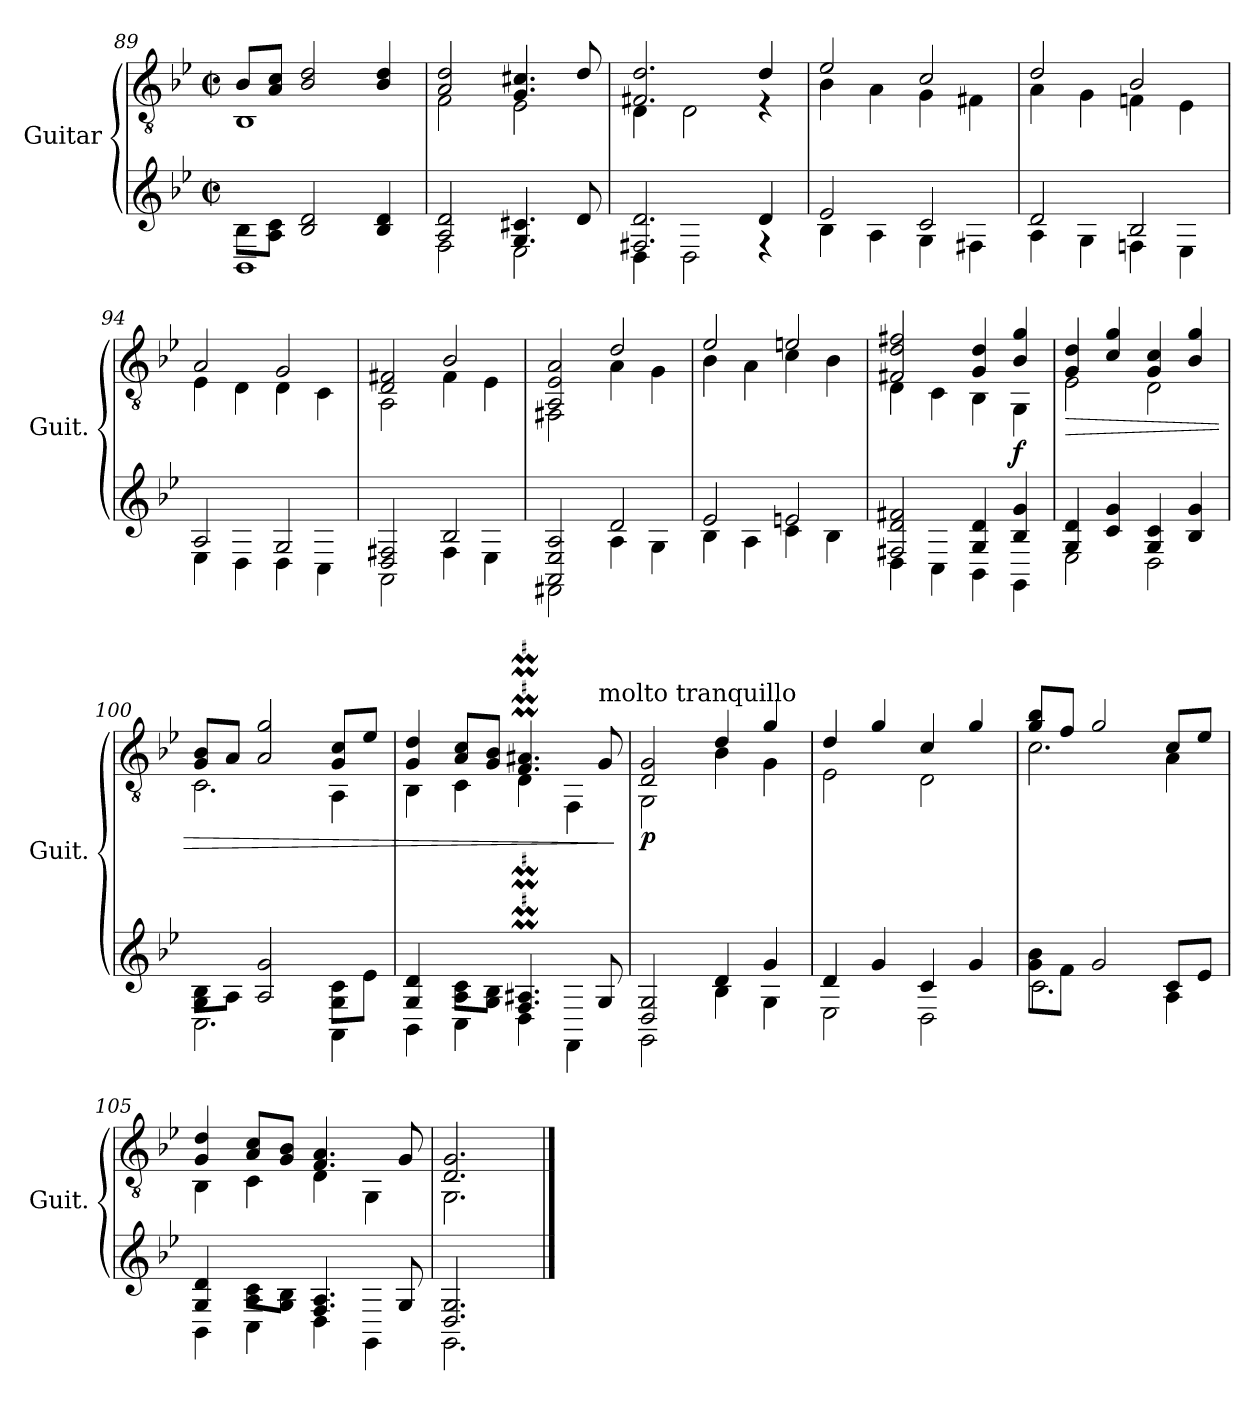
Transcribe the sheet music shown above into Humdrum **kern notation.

**kern	**kern	**dynam
*part1	*part1	*part1
*staff2	*staff1	*staff1/2
*I"Guitar	*	*
*I'Guit.	*	*
!!LO:PB:g=z
*	*clefGv2	*
*k[b-e-]	*k[b-e-]	*
*M2/2	*M2/2	*
*met(c|)	*met(c|)	*
=89	=89	=89
*^	*^	*
8B-L	1BB-	8B-/L	1BB-	.
8A\ 8c\J	.	8A/ 8c/J	.	.
2B- 2d	.	2B-/ 2d/	.	.
4B- 4d	.	4B-/ 4d/	.	.
=90	=90	=90	=90	=90
2A 2d	2F	2A/ 2d/	2F\	.
4.G 4.c#X	2E-	4.G/ 4.c#X/	2E-\	.
8d	.	8d/	.	.
=91	=91	=91	=91	=91
2.F#X 2.d	4D	2.F#X/ 2.d/	4D\	.
.	2D	.	2D\	.
4d	4r	4d/	4r	.
=92	=92	=92	=92	=92
2e-	4B-	2e-/	4B-\	.
.	4A	.	4A\	.
2c	4G	2c/	4G\	.
.	4F#X	.	4F#X\	.
=93	=93	=93	=93	=93
2d	4A	2d/	4A\	.
.	4G	.	4G\	.
2B-	4Fn	2B-/	4Fn\	.
.	4E-	.	4E-\	.
=94	=94	=94	=94	=94
2A	4E-	2A/	4E-\	.
.	4D	.	4D\	.
2G	4D	2G/	4D\	.
.	4C	.	4C\	.
=95	=95	=95	=95	=95
2D 2F#X	2AA	2D/ 2F#X/	2AA\	.
2B-	4F#	2B-/	4F#\	.
.	4E-	.	4E-\	.
=96	=96	=96	=96	=96
2AA 2E- 2A	2FF#X	2AA/ 2E-/ 2A/	2FF#X\	.
2d	4A	2d/	4A\	.
.	4G	.	4G\	.
=97	=97	=97	=97	=97
2e-	4B-	2e-/	4B-\	.
.	4A	.	4A\	.
2en	4c	2en/	4c\	.
.	4B-	.	4B-\	.
!!LO:LB:g=z	!!
=98	=98	=98	=98	=98
2F#X 2d 2f#X	4D	2F#X/ 2d/ 2f#X/	4D\	.
.	4C	.	4C\	.
4G 4d	4BB-	4G/ 4d/	4BB-\	.
!	!	!	!	!LO:DY:b
4B- 4g	4GG	4B-/ 4g/	4GG\	f
=99	=99	=99	=99	=99
!	!	!	!	!LO:HP:b
4G 4d	2E-	4G/ 4d/	2E-\	>
4c 4g	.	4c/ 4g/	.	.
4G 4c	2D	4G/ 4c/	2D\	.
4B- 4g	.	4B-/ 4g/	.	.
=100	=100	=100	=100	=100
8G\ 8B-\L	2.C	8G/ 8B-/L	2.C\	.
8AJ	.	8A/J	.	.
2A 2g	.	2A/ 2g/	.	.
8G\ 8c\L	4AA	8G/ 8c/L	4AA\	.
8e-J	.	8e-/J	.	.
=101	=101	=101	=101	=101
4G 4d	4BB-	4G/ 4d/	4BB-\	.
8A\ 8c\L	4C	8A/ 8c/L	4C\	.
8G\ 8B-\J	.	8G/ 8B-/J	.	.
4.FM 4.A#XM	4D	4.F/M 4.A#X/M	4D\	.
.	4FF	.	4FF\	.
!	!	!LO:TX:a:t=molto tranquillo	!	!
8G	.	8G/	.	.
*v	*v	*	*	*
*	*v	*v	*
.	.	]
=102	=102	=102
*^	*^	*
!	!	!	!	!LO:DY:b
2D 2G	2GG	2D/ 2G/	2GG\	p
4d	4B-	4d/	4B-\	.
4g	4G	4g/	4G\	.
=103	=103	=103	=103	=103
4d	2E-	4d/	2E-\	.
4g	.	4g/	.	.
4c	2D	4c/	2D\	.
4g	.	4g/	.	.
=104	=104	=104	=104	=104
8g\ 8b-\L	2.c	8g/ 8b-/L	2.c\	.
8fJ	.	8f/J	.	.
2g	.	2g/	.	.
8cL	4A	8c/L	4A\	.
8e-J	.	8e-/J	.	.
!!LO:LB:g=z	!!
=105	=105	=105	=105	=105
*	*	*MM120	*	*
4G 4d	4BB-	4G/ 4d/	4BB-\	.
8A\ 8c\L	4C	8A/ 8c/L	4C\	.
8G\ 8B-\J	.	8G/ 8B-/J	.	.
*	*	*MM100	*	*
4.F 4.A	4D	4.F/ 4.A/	4D\	.
.	4GG	.	4GG\	.
8G	.	8G/	.	.
=106	=106	=106	=106	=106
2.D 2.G	2.GG	2.D/ 2.G/	2.GG\	.
*v	*v	*	*	*
*	*v	*v	*
==	==	==
*-	*-	*-
